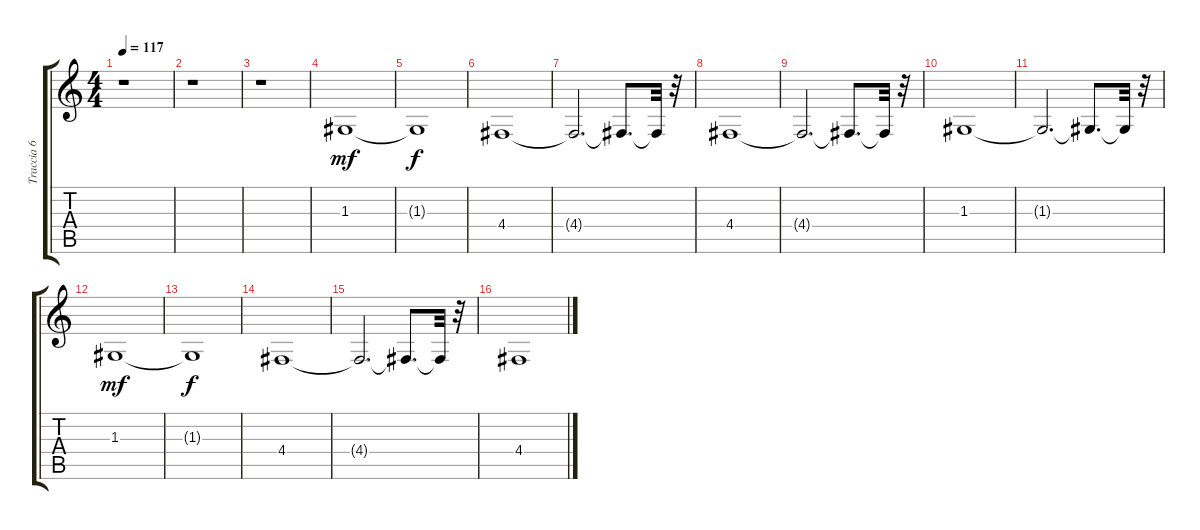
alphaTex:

\track ("Traccia 6" "Traccia 6") {instrument choiraahs}
\staff {score tabs}
\tuning (E4 B3 G3 D3 A2 E2) {hide}
\ts (4 4)
\tempo 117
\clef g2
\ks c
r.1{dy f} |
r.1 |
r.1 |
1.3.1{dy mf balance 8} |
1.3{t}.1{dy f} |
4.4.1 |
4.4{t}.2{d} 4.4{t}.8{d} 4.4{t}.32 r.32 |
4.4.1 |
4.4{t}.2{d} 4.4{t}.8{d} 4.4{t}.32 r.32 |
1.3.1 |
1.3{t}.2{d} 1.3{t}.8{d} 1.3{t}.32 r.32 |
1.3.1{dy mf} |
1.3{t}.1{dy f} |
4.4.1 |
4.4{t}.2{d} 4.4{t}.8{d} 4.4{t}.32 r.32 |
4.4.1
